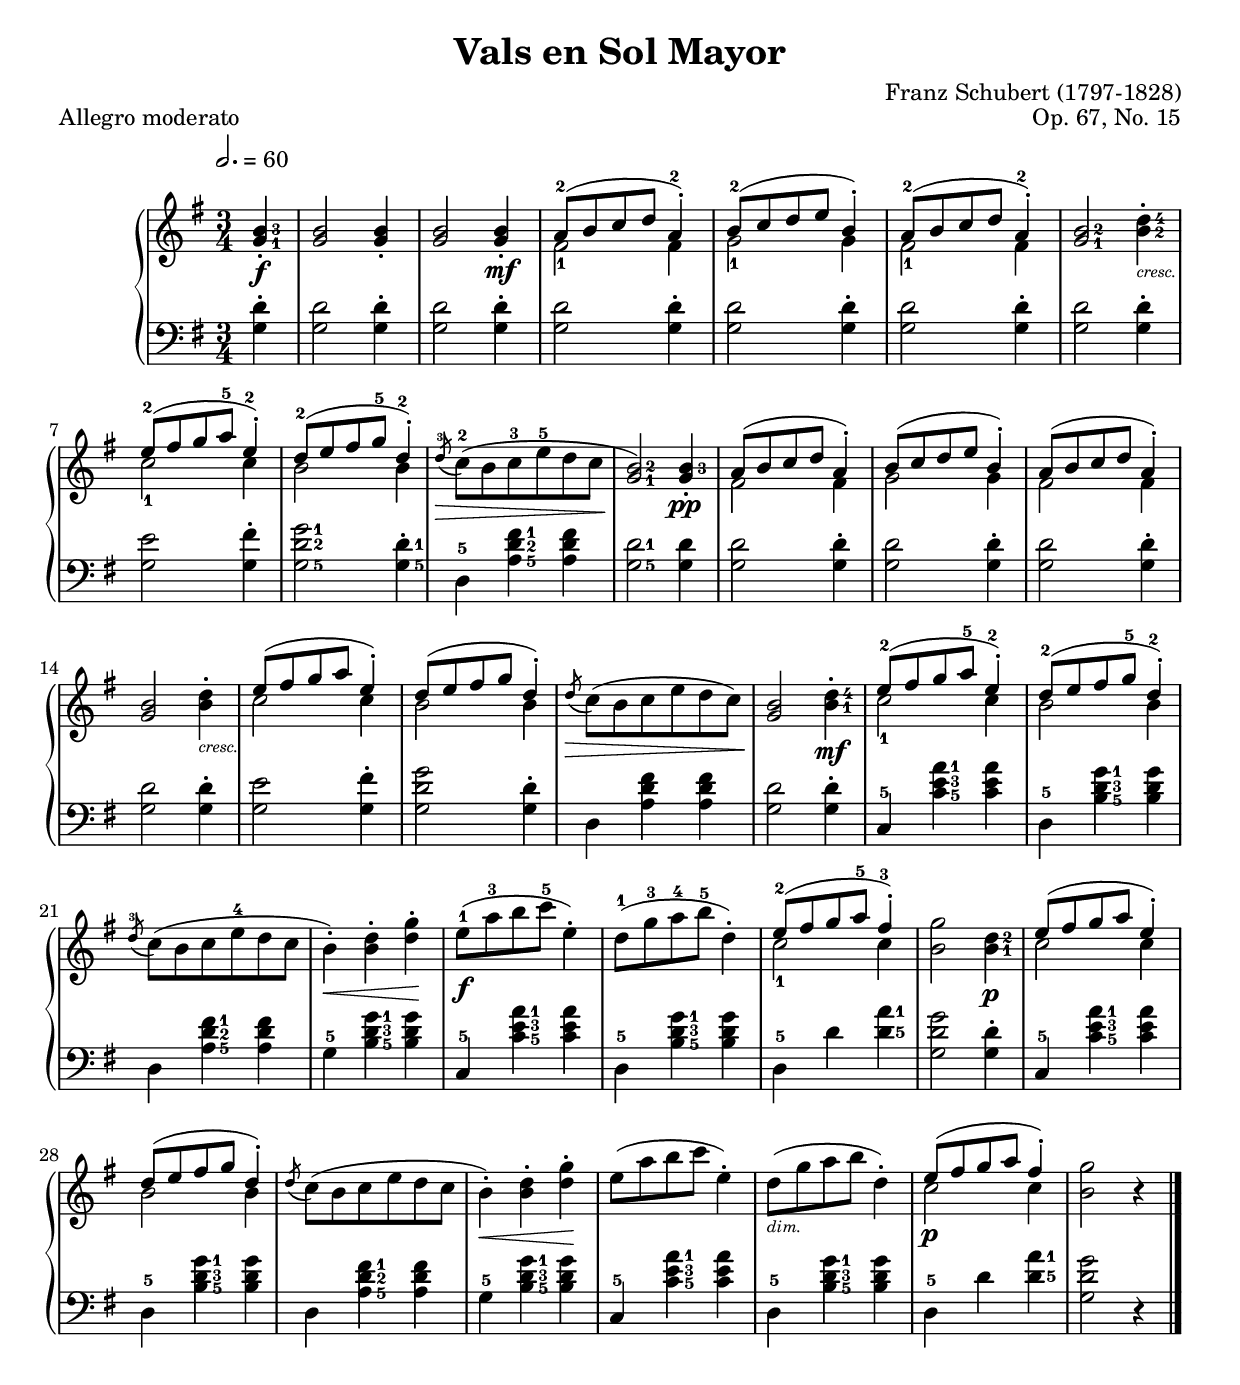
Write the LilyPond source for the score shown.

\version "2.10.33"
\include "espanol.ly"
\header{
  title = "Vals en Sol Mayor"
  composer = "Franz Schubert (1797-1828)"
  opus = "Op. 67, No. 15"
  piece = "Allegro moderato"
}

% define the left and the right hand in new variables
rightHand = {
  \time 3/4
  \tempo 2. = 60
  \override Score.MetronomeMark #'padding = #4
  \clef treble
  \key sol \major
  \partial 4
  \relative do'' {
    \set fingeringOrientations = #'(right)
    <sol-1 si-3>4-. \f |
    <sol si>2 <sol si>4-. |
    <sol si>2 <sol si>4-. \mf |
    % parte A
    << 
      { la8-2( si do re la4-2-.) } \\
      { fas2-1 fas4 }
    >> |
    << 
      { si8-2( do re mi si4-.) } \\
      { sol2-1 sol4 }
    >> |
    << 
      { la8-2( si do re la4-2-.) } \\
      { fas2-1 fas4 }
    >> |
    <sol-1 si-2>2 <si-2 re-4>4-._\markup { \teeny \italic "cresc." }
    \break

    % 7
    << 
      { mi8-2( fas sol la-5 mi4-2-.) } \\
      { do2-1 do4 }
    >> |
    << 
      { re8-2( mi fas sol-5 re4-2-.) } \\
      { si2 si4 }
    >> |
    \acciaccatura re8-3 \> do-2( si do-3 mi-5 re do |
    <sol-1 si-2>2) \! <sol si-3>4-. \pp |
    % se repite parte A
    << 
      { la8( si do re la4-.) } \\
      { fas2 fas4 }
    >> |
    << 
      { si8( do re mi si4-.) } \\
      { sol2 sol4 }
    >> |
    << 
      { la8( si do re la4-.) } \\
      { fas2 fas4 }
    >> |
    \break

    % 14
    <sol si>2 <si re>4-._\markup { \teeny \italic "cresc." } |
    << 
      { mi8( fas sol la mi4-.) } \\
      { do2 do4 }
    >> |
    << 
      { re8( mi fas sol re4-.) } \\
      { si2 si4 }
    >> |
    \acciaccatura re8 \> do( si do mi re do) |
    <sol si>2 \! <si-1 re-4>4-. \mf |
    % parte B
    << 
      { mi8-2( fas sol la-5 mi4-2-.) } \\
      { do2-1 do4 }
    >> |
    << 
      { re8-2( mi fas sol-5 re4-2-.) } \\
      { si2 si4 }
    >> |
    \break

    % 21
    \acciaccatura re8-3 do( si do mi-4 re do |
    si4-.) \< <si re>-. <re sol>-. \! |
    mi8-1( \f la-3 si do-5 mi,4-.) |
    re8-1( sol-3 la-4 si-5 re,4-.) |
    << 
      { mi8-2( fas sol la-5 fas4-3-.) } \\
      { do2-1 do4 }
    >> |
    <si sol'>2 <si-1 re-2>4 \p |
    % se repite parte B
    << 
      { mi8( fas sol la mi4-.) } \\
      { do2 do4 }
    >> |
    \break

    % 28
    << 
      { re8( mi fas sol re4-.) } \\
      { si2 si4 }
    >> |
    \acciaccatura re8 do( si do mi re do |
    si4-.) \< <si re>-. <re sol>-. \! |
    mi8( la si do mi,4-.) |
    re8(_\markup { \teeny \italic "dim." } sol la si re,4-.) |
    << 
      { mi8( \p fas sol la fas4-.) } \\
      { do2 do4 }
    >> |
    <si sol'>2 r4
    \bar "|."
  }
}

leftHand = {
  \clef bass
  \key sol \major
  \partial 4
  \relative do' {
    \set fingeringOrientations = #'(right)
    <sol re'>4-. |
    \repeat unfold 6 { <sol re'>2 <sol re'>4-. | }

    % 7
    <sol mi'>2 <sol fas'>4-. |
    <sol-5 re'-2 sol-1>2 <sol-5 re'-1>4-. |
    re-5 <la'-5 re-2 fas-1> <la re fas> |
    % se repite parte A
    <sol-5 re'-1>2 <sol re'>4 |
    \repeat unfold 3 { <sol re'>2 <sol re'>4-. | }

    % 14
    <sol re'>2 <sol re'>4-. |
    <sol mi'>2 <sol fas'>4-. |
    <sol re' sol>2 <sol re'>4-. |
    re <la' re fas> <la re fas> |
    <sol re'>2 <sol re'>4-. |
    % parte B
    do,-5 <do'-5 mi-3 la-1> <do mi la> |
    re,-5 <si'-5 re-3 sol-1> <si re sol> |

    % 21
    re, <la'-5 re-2 fas-1> <la re fas> |
    sol-5 <si-5 re-3 sol-1> <si re sol> |
    do,-5 <do'-5 mi-3 la-1> <do mi la> |
    re,-5 <si'-5 re-3 sol-1> <si re sol> |
    re,-5 re' <re-5 la'-1> |
    <sol, re' sol>2 <sol re'>4-. |
    do,-5 <do'-5 mi-3 la-1> <do mi la> |

    % 28
    re,-5 <si'-5 re-3 sol-1> <si re sol> |
    re, <la'-5 re-2 fas-1> <la re fas> |
    sol-5 <si-5 re-3 sol-1> <si re sol> |
    do,-5 <do'-5 mi-3 la-1> <do mi la> |
    re,-5 <si'-5 re-3 sol-1> <si re sol> |
    re,-5 re' <re-5 la'-1> |
    <sol, re' sol>2 r4 
    \bar "|."
  }
}

% bring the two hands together
\score {
  \new PianoStaff {
    \set PianoStaff.midiInstrument = "acoustic grand"
    <<
      \new Staff = "Right Hand" { \rightHand }
      \new Staff = "Left Hand" { \leftHand }
    >>
  }

  \midi {}
  
  \layout {
    \context {
      \PianoStaff
    }
  }
}


